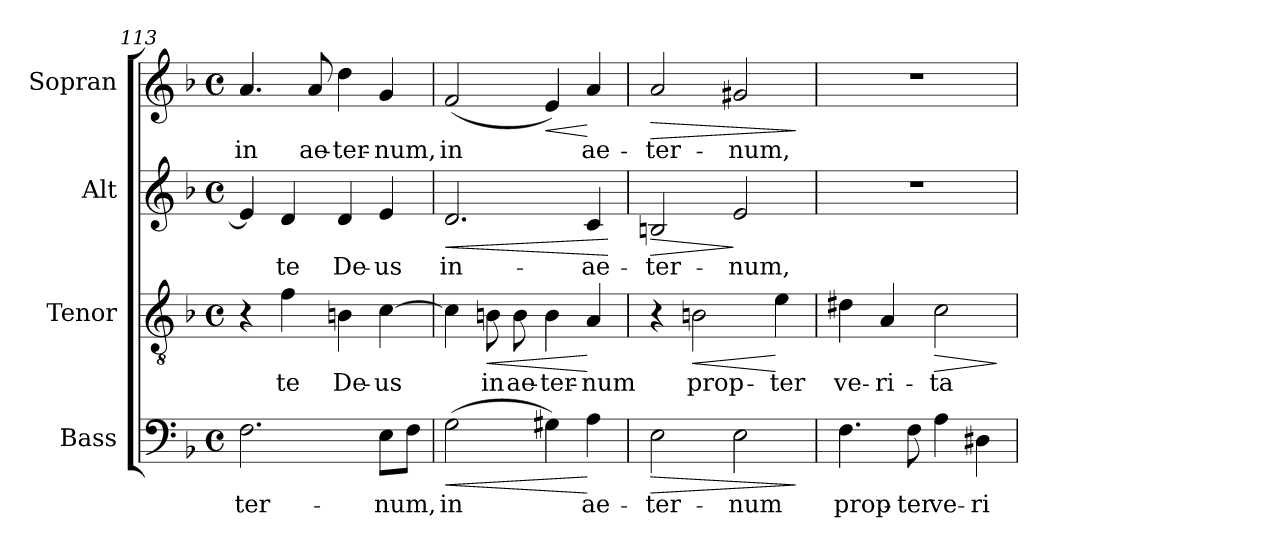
**kern	**text	**dynam	**kern	**text	**dynam	**kern	**text	**dynam	**kern	**text	**dynam
*part4	*part4	*part4	*part3	*part3	*part3	*part2	*part2	*part2	*part1	*part1	*part1
*staff4	*staff4	*staff4	*staff3	*staff3	*staff3	*staff2	*staff2	*staff2	*staff1	*staff1	*staff1
*I"Bass	*	*	*I"Tenor	*	*	*I"Alt	*	*	*I"Sopran	*	*
*I'B.	*	*	*I'T.	*	*	*I'A.	*	*	*I'S.	*	*
*clefF4	*	*	*clefGv2	*	*	*clefG2	*	*	*clefG2	*	*
*k[b-]	*	*	*k[b-]	*	*	*k[b-]	*	*	*k[b-]	*	*
*F:	*	*	*F:	*	*	*F:	*	*	*F:	*	*
*M4/4	*	*	*M4/4	*	*	*M4/4	*	*	*M4/4	*	*
*met(c)	*	*	*met(c)	*	*	*met(c)	*	*	*met(c)	*	*
=113	=113	=113	=113	=113	=113	=113	=113	=113	=113	=113	=113
!	!LO:LY:b	!	!	!	!	!	!	!	!	!LO:LY:b	!
2.F\	-ter-	.	4r	.	.	4e/]	.	.	4.a/	in	.
!	!	!	!	!LO:LY:b	!	!	!LO:LY:b	!	!	!	!
.	.	.	4f\	te	.	4d/	te	.	.	.	.
!	!	!	!	!	!	!	!	!	!	!LO:LY:b	!
.	.	.	.	.	.	.	.	.	8a/	ae-	.
!	!	!	!	!LO:LY:b	!	!	!LO:LY:b	!	!	!LO:LY:b	!
.	.	.	4Bn\	De-	.	4d/	De-	.	4dd\	-ter-	.
!	!LO:LY:b	!	!	!LO:LY:b	!	!	!LO:LY:b	!	!	!LO:LY:b	!
8E\L	-num,	.	[4c\	-us	.	4e/	-us	.	4g/	-num,	.
8F\J	.	.	.	.	.	.	.	.	.	.	.
=114	=114	=114	=114	=114	=114	=114	=114	=114	=114	=114	=114
!	!LO:LY:b	!LO:HP:b	!	!	!	!	!LO:LY:b	!LO:HP:b	!	!LO:LY:b	!
(>2G\	in	<	4c\]	.	.	2.d/	in-	<	(<2f/	in	.
!	!	!	!	!LO:LY:b	!LO:HP:b	!	!	!	!	!	!
.	.	.	8Bn\	in	<	.	.	.	.	.	.
!	!	!	!	!LO:LY:b	!	!	!	!	!	!	!
.	.	.	8B\	ae-	.	.	.	.	.	.	.
!	!	!	!	!LO:LY:b	!	!	!	!	!	!	!LO:HP:b
4G#X\)	.	.	4B\	-ter-	.	.	.	.	4e/)	.	<
!	!LO:LY:b	!	!	!LO:LY:b	!	!	!LO:LY:b	!	!	!LO:LY:b	!
4A\	ae-	[	4A/	-num	[	4c/	-ae-	.	4a/	ae-	[
.	.	.	.	.	.	.	.	[	.	.	.
=115	=115	=115	=115	=115	=115	=115	=115	=115	=115	=115	=115
!	!LO:LY:b	!LO:HP:b	!	!	!	!	!LO:LY:b	!LO:HP:b	!	!LO:LY:b	!LO:HP:b
2E\	-ter-	>	4r	.	.	2Bn/	-ter-	>	2a/	-ter-	>
!	!	!	!	!LO:LY:b	!LO:HP:b	!	!	!	!	!	!
.	.	.	2Bn\	prop-	<	.	.	.	.	.	.
!	!LO:LY:b	!	!	!	!	!	!LO:LY:b	!	!	!LO:LY:b	!
2E\	-num	.	.	.	.	2e/	-num,	]	2g#X/	-num,	.
!	!	!	!	!LO:LY:b	!	!	!	!	!	!	!
.	.	.	4e\	-ter	[	.	.	.	.	.	.
.	.	]	.	.	.	.	.	.	.	.	]
!!LO:LB:g=z
=116	=116	=116	=116	=116	=116	=116	=116	=116	=116	=116	=116
!	!LO:LY:b	!	!	!LO:LY:b	!	!	!	!	!	!	!
4.F\	prop-	.	4d#X\	ve-	.	1r	.	.	1r	.	.
!	!	!	!	!LO:LY:b	!	!	!	!	!	!	!
.	.	.	4A/	-ri-	.	.	.	.	.	.	.
!	!LO:LY:b	!	!	!	!	!	!	!	!	!	!
8F\	-ter	.	.	.	.	.	.	.	.	.	.
!	!LO:LY:b	!	!	!LO:LY:b	!LO:HP:b	!	!	!	!	!	!
4A\	ve-	.	2c\	-ta-	>	.	.	.	.	.	.
!	!LO:LY:b	!	!	!	!	!	!	!	!	!	!
4D#X\	-ri-	.	.	.	.	.	.	.	.	.	.
.	.	.	.	.	]	.	.	.	.	.	.
=	=	=	=	=	=	=	=	=	=	=	=
*-	*-	*-	*-	*-	*-	*-	*-	*-	*-	*-	*-
